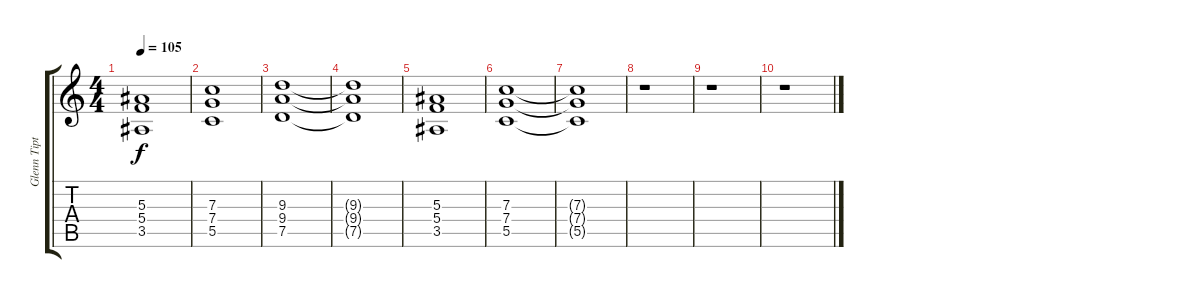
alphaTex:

\track ("Glenn Tipton" "Glenn Tipt") {instrument acousticguitarsteel}
\staff {score tabs}
\tuning (D4 A3 F3 C3 G2 D2) {hide}
\ts (4 4)
\tempo 105
\clef g2
\ks c
(5.3 5.4 3.5).1{dy f} |
(7.3 7.4 5.5).1 |
(9.3 9.4 7.5).1 |
(9.3{t} 9.4{t} 7.5{t}).1 |
(5.3 5.4 3.5).1 |
(7.3 7.4 5.5).1 |
(7.3{t} 7.4{t} 5.5{t}).1 |
r.1 |
r.1 |
r.1
